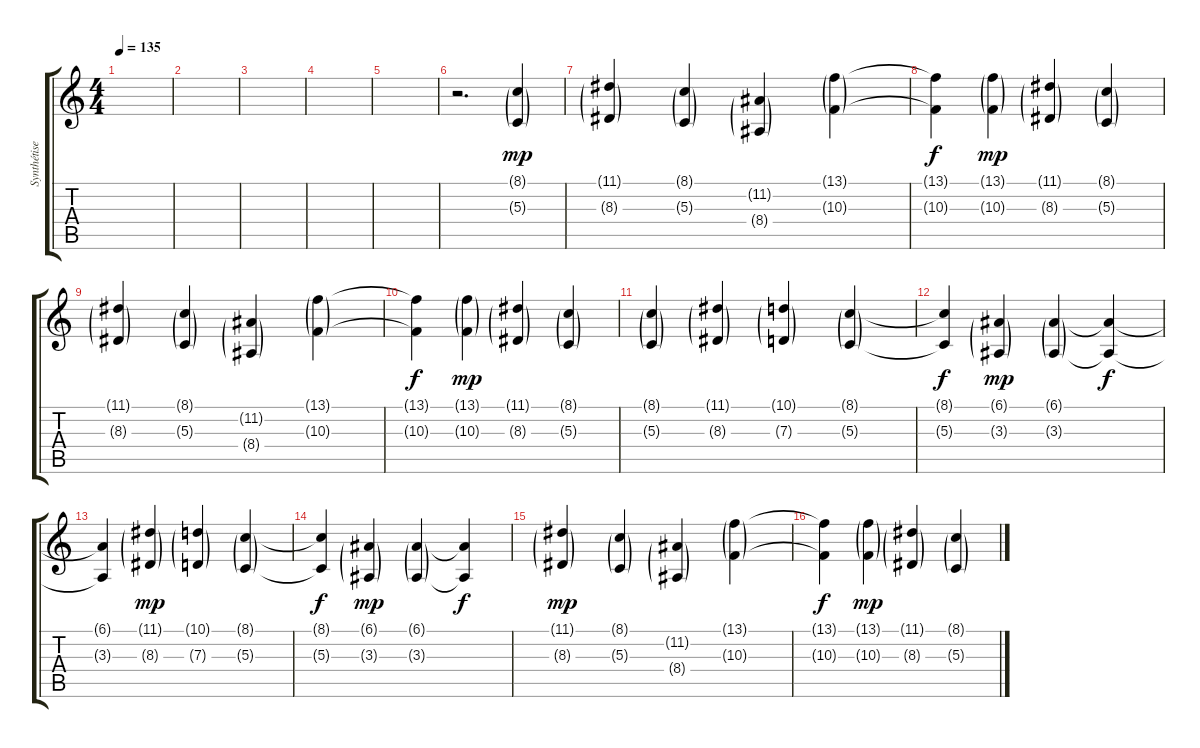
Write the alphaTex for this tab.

\track ("Synthétiseur" "Synthétise") {instrument stringensemble1}
\staff {score tabs}
\tuning (E4 B3 G3 D3 A2 E2) {hide}
\ts (4 4)
\tempo 135
\clef g2
\ks c
|
|
|
|
|
r.2{d} (8.1{g} 5.3{g}).4{dy mp} |
(11.1{g} 8.3{g}).4 (8.1{g} 5.3{g}).4 (11.2{g} 8.4{g}).4 (13.1{g} 10.3{g}).4 |
(13.1{t} 10.3{t}).4{dy f} (13.1{g} 10.3{g}).4{dy mp} (11.1{g} 8.3{g}).4 (8.1{g} 5.3{g}).4 |
(11.1{g} 8.3{g}).4 (8.1{g} 5.3{g}).4 (11.2{g} 8.4{g}).4 (13.1{g} 10.3{g}).4 |
(13.1{t} 10.3{t}).4{dy f} (13.1{g} 10.3{g}).4{dy mp} (11.1{g} 8.3{g}).4 (8.1{g} 5.3{g}).4 |
(8.1{g} 5.3{g}).4 (11.1{g} 8.3{g}).4 (10.1{g} 7.3{g}).4 (8.1{g} 5.3{g}).4 |
(8.1{t} 5.3{t}).4{dy f} (6.1{g} 3.3{g}).4{dy mp} (6.1{g} 3.3{g}).4 (6.1{t} 3.3{t}).4{dy f} |
(6.1{t} 3.3{t}).4 (11.1{g} 8.3{g}).4{dy mp} (10.1{g} 7.3{g}).4 (8.1{g} 5.3{g}).4 |
(8.1{t} 5.3{t}).4{dy f} (6.1{g} 3.3{g}).4{dy mp} (6.1{g} 3.3{g}).4 (6.1{t} 3.3{t}).4{dy f} |
(11.1{g} 8.3{g}).4{dy mp} (8.1{g} 5.3{g}).4 (11.2{g} 8.4{g}).4 (13.1{g} 10.3{g}).4 |
(13.1{t} 10.3{t}).4{dy f} (13.1{g} 10.3{g}).4{dy mp} (11.1{g} 8.3{g}).4 (8.1{g} 5.3{g}).4
